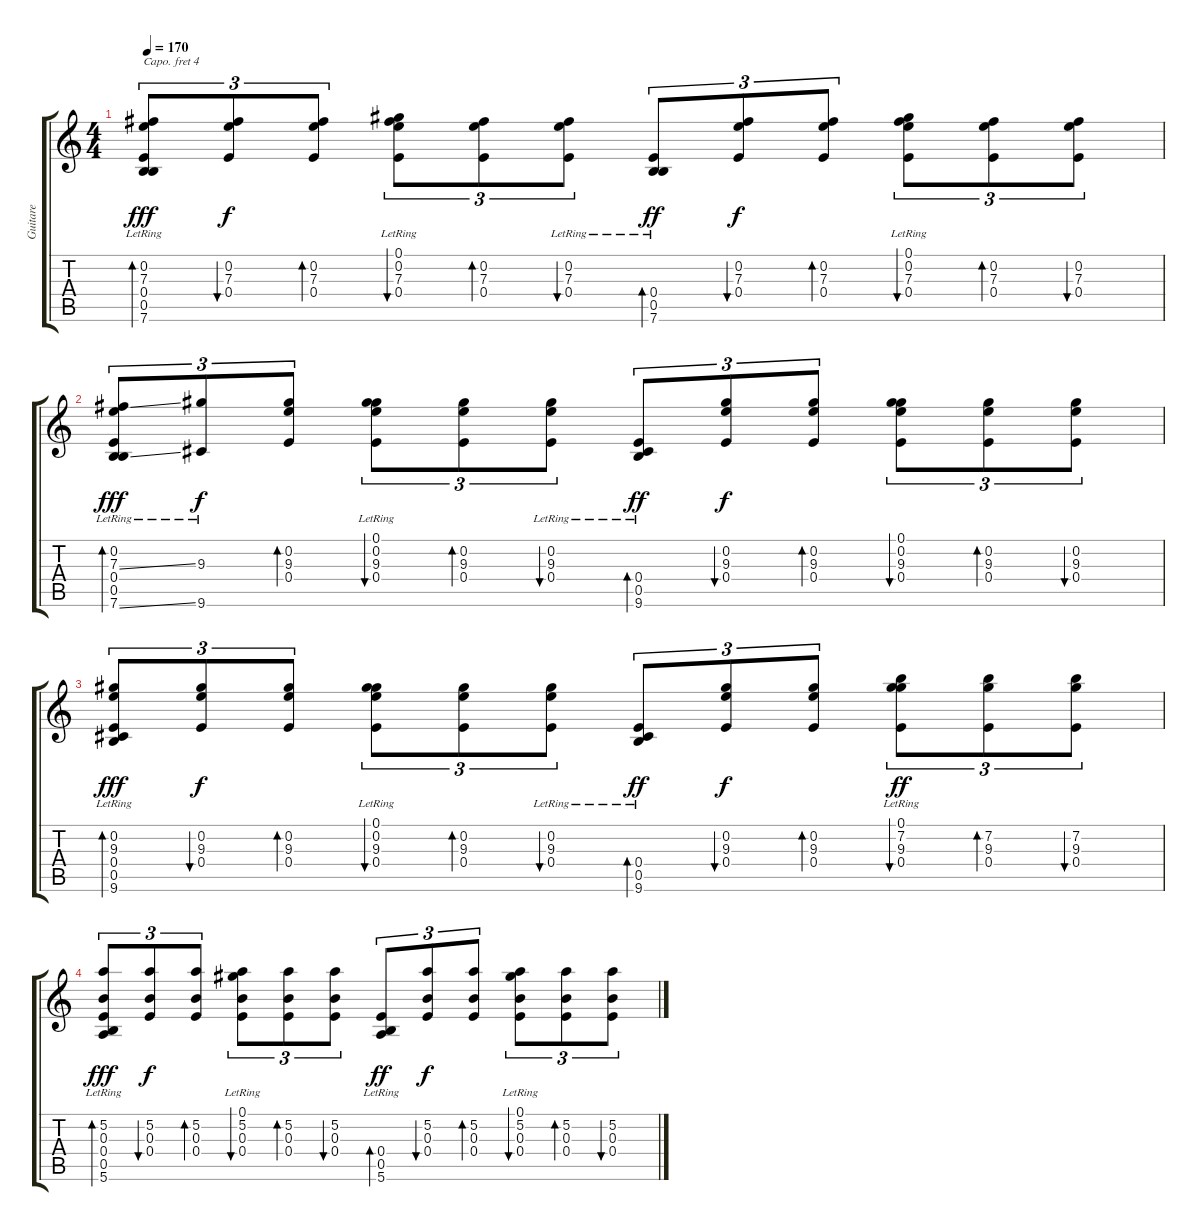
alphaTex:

\track ("Guitare" "Guitare") {instrument acousticguitarsteel}
\staff {score tabs}
\capo 4
\tuning (E4 C4 G3 C3 G2 C2) {hide}
\ts (4 4)
\tempo 170
\clef g2
\ks c
(0.2 7.3 0.4 0.5{lr} 7.6{lr}).8{tu (3 2) bd 60 dy fff} (0.2 7.3 0.4).8{tu (3 2) bu 60 dy f} (0.2 7.3 0.4).8{tu (3 2) bd 60} (0.1{lr} 0.2 7.3 0.4).8{tu (3 2) bu 60} (0.2 7.3 0.4).8{tu (3 2) bd 60} (0.2 7.3{lr} 0.4).8{tu (3 2) bu 60} (0.4 0.5{lr} 7.6{lr}).8{tu (3 2) bd 60 dy ff} (0.2 7.3 0.4).8{tu (3 2) bu 60 dy f} (0.2 7.3 0.4).8{tu (3 2) bd 60} (0.1{lr} 0.2 7.3 0.4).8{tu (3 2) bu 60} (0.2 7.3 0.4).8{tu (3 2) bd 60} (0.2 7.3 0.4).8{tu (3 2) bu 60} |
(0.2 7.3{ss} 0.4{lr} 0.5{lr} 7.6{ss}).8{tu (3 2) bd 60 dy fff} (9.3 9.6{lr}).8{tu (3 2) dy f} (0.2 9.3 0.4).8{tu (3 2) bd 60} (0.1{lr} 0.2 9.3 0.4).8{tu (3 2) bu 60} (0.2 9.3 0.4).8{tu (3 2) bd 60} (0.2 9.3{lr} 0.4).8{tu (3 2) bu 60} (0.4 0.5{lr} 9.6{lr}).8{tu (3 2) bd 60 dy ff} (0.2 9.3 0.4).8{tu (3 2) bu 60 dy f} (0.2 9.3 0.4).8{tu (3 2) bd 60} (0.1 0.2 9.3 0.4).8{tu (3 2) bu 60} (0.2 9.3 0.4).8{tu (3 2) bd 60} (0.2 9.3 0.4).8{tu (3 2) bu 60} |
(0.2 9.3 0.4 0.5{lr} 9.6{lr}).8{tu (3 2) bd 60 dy fff} (0.2 9.3 0.4).8{tu (3 2) bu 60 dy f} (0.2 9.3 0.4).8{tu (3 2) bd 60} (0.1{lr} 0.2 9.3 0.4).8{tu (3 2) bu 60} (0.2 9.3 0.4).8{tu (3 2) bd 60} (0.2 9.3{lr} 0.4).8{tu (3 2) bu 60} (0.4 0.5{lr} 9.6{lr}).8{tu (3 2) bd 60 dy ff} (0.2 9.3 0.4).8{tu (3 2) bu 60 dy f} (0.2 9.3 0.4).8{tu (3 2) bd 60} (0.1{lr} 7.2 9.3 0.4).8{tu (3 2) bu 60 dy ff} (7.2 9.3 0.4).8{tu (3 2) bd 60} (7.2 9.3 0.4).8{tu (3 2) bu 60} |
(5.2 0.3 0.4 0.5 5.6{lr}).8{tu (3 2) bd 60 dy fff} (5.2 0.3 0.4).8{tu (3 2) bu 60 dy f} (5.2 0.3 0.4).8{tu (3 2) bd 60} (0.1{lr} 5.2 0.3 0.4).8{tu (3 2) bu 60} (5.2 0.3 0.4).8{tu (3 2) bd 60} (5.2 0.3 0.4).8{tu (3 2) bu 60} (0.4 0.5 5.6{lr}).8{tu (3 2) bd 60 dy ff} (5.2 0.3 0.4).8{tu (3 2) bu 60 dy f} (5.2 0.3 0.4).8{tu (3 2) bd 60} (0.1{lr} 5.2 0.3 0.4).8{tu (3 2) bu 60} (5.2 0.3 0.4).8{tu (3 2) bd 60} (5.2 0.3 0.4).8{tu (3 2) bu 60}
